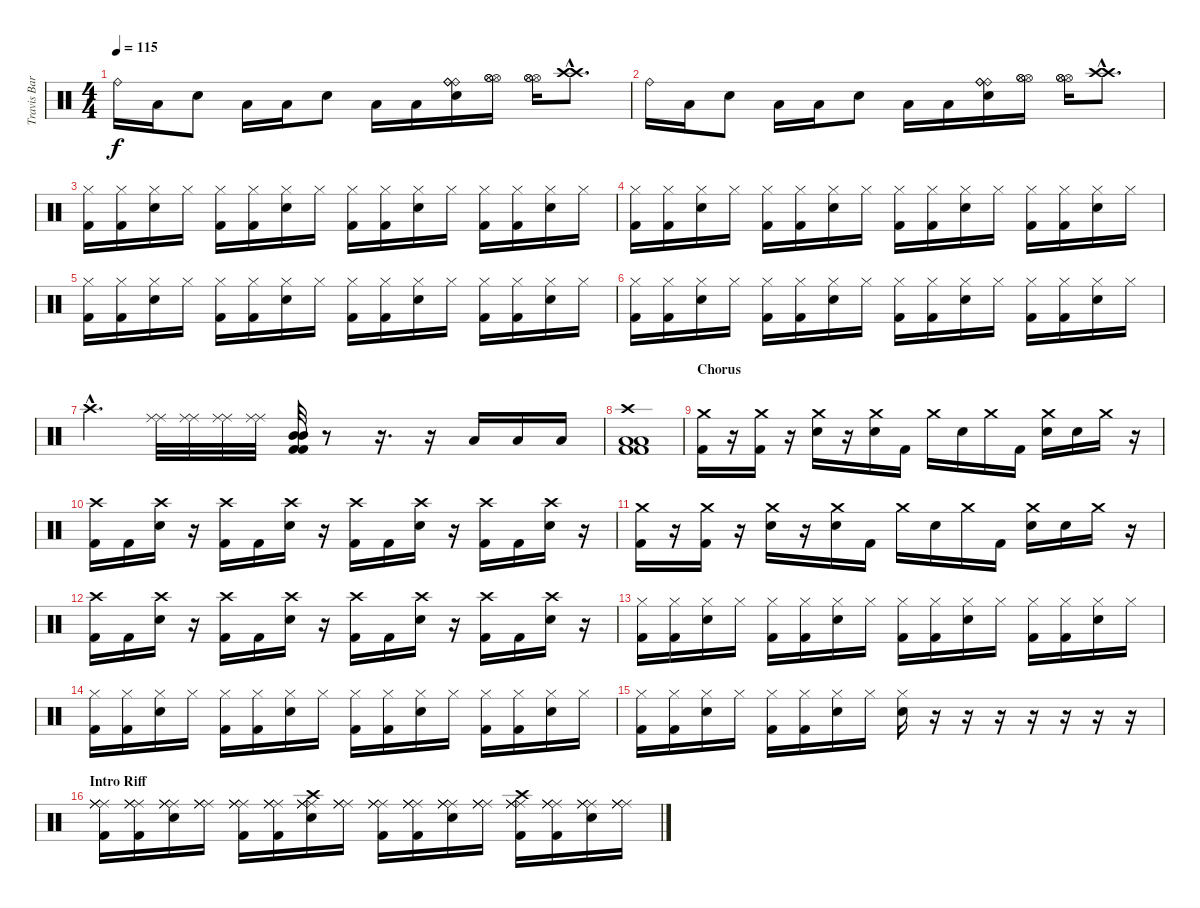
\track ("Travis Barker (Drums)" "Travis Bar") {instrument percussion}
\staff {score}
\articulation defaults
\ts (4 4)
\tempo 115
\clef neutral
\ks c "Ride (bell)".16{dy f} "Low Floor Tom (hit)".16 "Snare (hit) 2".8 "Low Floor Tom (hit)".16 "Low Floor Tom (hit)".16 "Snare (hit) 2".8 "Low Floor Tom (hit)".16 "Low Floor Tom (hit)".16
("Snare (hit) 2" "Ride (bell)" "Ride (bell)" "Ride (bell)").16 ("Hi-Hat (open)" "Hi-Hat (open)" "Hi-Hat (open)").16 ("Hi-Hat (open)" "Hi-Hat (open)" "Hi-Hat (open)").16 ("Crash high (hit)"{hac} "Crash high (hit)"{hac}).8{d} |
"Ride (bell)".16 "Low Floor Tom (hit)".16 "Snare (hit) 2".8 "Low Floor Tom (hit)".16 "Low Floor Tom (hit)".16 "Snare (hit) 2".8 "Low Floor Tom (hit)".16 "Low Floor Tom (hit)".16 ("Snare (hit) 2" "Ride (bell)" "Ride (bell)" "Ride (bell)").16 ("Hi-Hat (open)" "Hi-Hat (open)" "Hi-Hat (open)").16 ("Hi-Hat (open)" "Hi-Hat (open)" "Hi-Hat (open)").16 ("Crash high (hit)"{hac} "Crash high (hit)"{hac}).8{d} |
("Hi-Hat (closed)" "Kick (hit) 2").16 ("Hi-Hat (closed)" "Kick (hit) 2").16 ("Hi-Hat (closed)" "Snare (hit) 2").16 "Hi-Hat (closed)".16 ("Hi-Hat (closed)" "Kick (hit) 2").16 ("Hi-Hat (closed)" "Kick (hit) 2").16 ("Hi-Hat (closed)" "Snare (hit) 2").16 "Hi-Hat (closed)".16 ("Hi-Hat (closed)" "Kick (hit) 2").16 ("Hi-Hat (closed)" "Kick (hit) 2").16 ("Hi-Hat (closed)" "Snare (hit) 2").16 "Hi-Hat (closed)".16 ("Hi-Hat (closed)" "Kick (hit) 2").16 ("Hi-Hat (closed)" "Kick (hit) 2").16 ("Hi-Hat (closed)" "Snare (hit) 2").16 "Hi-Hat (closed)".16 |
("Hi-Hat (closed)" "Kick (hit) 2").16 ("Hi-Hat (closed)" "Kick (hit) 2").16 ("Hi-Hat (closed)" "Snare (hit) 2").16 "Hi-Hat (closed)".16 ("Hi-Hat (closed)" "Kick (hit) 2").16 ("Hi-Hat (closed)" "Kick (hit) 2").16 ("Hi-Hat (closed)" "Snare (hit) 2").16 "Hi-Hat (closed)".16 ("Hi-Hat (closed)" "Kick (hit) 2").16 ("Hi-Hat (closed)" "Kick (hit) 2").16 ("Hi-Hat (closed)" "Snare (hit) 2").16 "Hi-Hat (closed)".16 ("Hi-Hat (closed)" "Kick (hit) 2").16 ("Hi-Hat (closed)" "Kick (hit) 2").16 ("Hi-Hat (closed)" "Snare (hit) 2").16 "Hi-Hat (closed)".16 |
("Hi-Hat (closed)" "Kick (hit) 2").16 ("Hi-Hat (closed)" "Kick (hit) 2").16 ("Hi-Hat (closed)" "Snare (hit) 2").16 "Hi-Hat (closed)".16 ("Hi-Hat (closed)" "Kick (hit) 2").16 ("Hi-Hat (closed)" "Kick (hit) 2").16 ("Hi-Hat (closed)" "Snare (hit) 2").16 "Hi-Hat (closed)".16 ("Hi-Hat (closed)" "Kick (hit) 2").16 ("Hi-Hat (closed)" "Kick (hit) 2").16 ("Hi-Hat (closed)" "Snare (hit) 2").16 "Hi-Hat (closed)".16 ("Hi-Hat (closed)" "Kick (hit) 2").16 ("Hi-Hat (closed)" "Kick (hit) 2").16 ("Hi-Hat (closed)" "Snare (hit) 2").16 "Hi-Hat (closed)".16 |
("Hi-Hat (closed)" "Kick (hit) 2").16 ("Hi-Hat (closed)" "Kick (hit) 2").16 ("Hi-Hat (closed)" "Snare (hit) 2").16 "Hi-Hat (closed)".16 ("Hi-Hat (closed)" "Kick (hit) 2").16 ("Hi-Hat (closed)" "Kick (hit) 2").16 ("Hi-Hat (closed)" "Snare (hit) 2").16 "Hi-Hat (closed)".16 ("Hi-Hat (closed)" "Kick (hit) 2").16 ("Hi-Hat (closed)" "Kick (hit) 2").16 ("Hi-Hat (closed)" "Snare (hit) 2").16 "Hi-Hat (closed)".16 ("Hi-Hat (closed)" "Kick (hit) 2").16 ("Hi-Hat (closed)" "Kick (hit) 2").16 ("Hi-Hat (closed)" "Snare (hit) 2").16 "Hi-Hat (closed)".16 |
"Crash high (hit)"{hac}.4{d} ("Ride (middle)" "Ride (middle)").32 ("Ride (middle)" "Ride (middle)").32 ("Ride (middle)" "Ride (middle)").32 ("Ride (middle)" "Ride (middle)").32 ("Mid Tom (hit)" "Mid Tom (hit)" "Kick (hit) 2" "Kick (hit) 2").32 r.8 r.16{d} r.16 "Low Floor Tom (hit)".16 "Low Floor Tom (hit)".16 "Low Floor Tom (hit)".16 |
("Kick (hit) 2" "Kick (hit) 2" "Low Floor Tom (hit)" "Low Floor Tom (hit)" "Crash high (hit)").1 |
\section ("" "Chorus")
("Crash medium (hit)" "Kick (hit) 2").16 r.16 ("Crash medium (hit)" "Kick (hit) 2").16 r.16 ("Crash medium (hit)" "Snare (hit) 2").16 r.16 ("Crash medium (hit)" "Snare (hit) 2").16 "Kick (hit) 2".16 "Crash medium (hit)".16 "Snare (hit) 2".16 "Crash medium (hit)".16 "Kick (hit) 2".16 ("Crash medium (hit)" "Snare (hit) 2").16 "Snare (hit) 2".16 "Crash medium (hit)".16 r.16 |
("Crash high (hit)" "Kick (hit) 2").16 "Kick (hit) 2".16 ("Crash high (hit)" "Snare (hit) 2").16 r.16 ("Crash high (hit)" "Kick (hit) 2").16 "Kick (hit) 2".16 ("Crash high (hit)" "Snare (hit) 2").16 r.16 ("Crash high (hit)" "Kick (hit) 2").16 "Kick (hit) 2".16 ("Crash high (hit)" "Snare (hit) 2").16 r.16 ("Crash high (hit)" "Kick (hit) 2").16 "Kick (hit) 2".16 ("Crash high (hit)" "Snare (hit) 2").16 r.16 |
("Crash medium (hit)" "Kick (hit) 2").16 r.16 ("Crash medium (hit)" "Kick (hit) 2").16 r.16 ("Crash medium (hit)" "Snare (hit) 2").16 r.16 ("Crash medium (hit)" "Snare (hit) 2").16 "Kick (hit) 2".16 "Crash medium (hit)".16 "Snare (hit) 2".16 "Crash medium (hit)".16 "Kick (hit) 2".16 ("Crash medium (hit)" "Snare (hit) 2").16 "Snare (hit) 2".16 "Crash medium (hit)".16 r.16 |
("Crash high (hit)" "Kick (hit) 2").16 "Kick (hit) 2".16 ("Crash high (hit)" "Snare (hit) 2").16 r.16 ("Crash high (hit)" "Kick (hit) 2").16 "Kick (hit) 2".16 ("Crash high (hit)" "Snare (hit) 2").16 r.16 ("Crash high (hit)" "Kick (hit) 2").16 "Kick (hit) 2".16 ("Crash high (hit)" "Snare (hit) 2").16 r.16 ("Crash high (hit)" "Kick (hit) 2").16 "Kick (hit) 2".16 ("Crash high (hit)" "Snare (hit) 2").16 r.16 |
("Hi-Hat (closed)" "Kick (hit) 2").16 ("Hi-Hat (closed)" "Kick (hit) 2").16 ("Hi-Hat (closed)" "Snare (hit) 2").16 "Hi-Hat (closed)".16 ("Hi-Hat (closed)" "Kick (hit) 2").16 ("Hi-Hat (closed)" "Kick (hit) 2").16 ("Hi-Hat (closed)" "Snare (hit) 2").16 "Hi-Hat (closed)".16 ("Hi-Hat (closed)" "Kick (hit) 2").16 ("Hi-Hat (closed)" "Kick (hit) 2").16 ("Hi-Hat (closed)" "Snare (hit) 2").16 "Hi-Hat (closed)".16 ("Hi-Hat (closed)" "Kick (hit) 2").16 ("Hi-Hat (closed)" "Kick (hit) 2").16 ("Hi-Hat (closed)" "Snare (hit) 2").16 "Hi-Hat (closed)".16 |
("Hi-Hat (closed)" "Kick (hit) 2").16 ("Hi-Hat (closed)" "Kick (hit) 2").16 ("Hi-Hat (closed)" "Snare (hit) 2").16 "Hi-Hat (closed)".16 ("Hi-Hat (closed)" "Kick (hit) 2").16 ("Hi-Hat (closed)" "Kick (hit) 2").16 ("Hi-Hat (closed)" "Snare (hit) 2").16 "Hi-Hat (closed)".16 ("Hi-Hat (closed)" "Kick (hit) 2").16 ("Hi-Hat (closed)" "Kick (hit) 2").16 ("Hi-Hat (closed)" "Snare (hit) 2").16 "Hi-Hat (closed)".16 ("Hi-Hat (closed)" "Kick (hit) 2").16 ("Hi-Hat (closed)" "Kick (hit) 2").16 ("Hi-Hat (closed)" "Snare (hit) 2").16 "Hi-Hat (closed)".16 |
("Hi-Hat (closed)" "Kick (hit) 2").16 ("Hi-Hat (closed)" "Kick (hit) 2").16 ("Hi-Hat (closed)" "Snare (hit) 2").16 "Hi-Hat (closed)".16 ("Hi-Hat (closed)" "Kick (hit) 2").16 ("Hi-Hat (closed)" "Kick (hit) 2").16 ("Hi-Hat (closed)" "Snare (hit) 2").16 "Hi-Hat (closed)".16 ("Hi-Hat (closed)" "Snare (hit) 2").16 r.16 r.16 r.16 r.16 r.16 r.16 r.16 |
\section ("" "Intro Riff")
("Ride (middle)" "Kick (hit) 2" "Ride (middle)" "Ride (middle)" "Ride (middle)").16 ("Ride (middle)" "Kick (hit) 2" "Ride (middle)" "Ride (middle)" "Ride (middle)").16 ("Ride (middle)" "Snare (hit) 2" "Ride (middle)" "Ride (middle)" "Ride (middle)").16 ("Ride (middle)" "Ride (middle)" "Ride (middle)" "Ride (middle)").16 ("Ride (middle)" "Kick (hit) 2" "Ride (middle)" "Ride (middle)" "Ride (middle)").16 ("Ride (middle)" "Kick (hit) 2" "Ride (middle)" "Ride (middle)" "Ride (middle)").16 ("Ride (middle)" "Crash high (hit)" "Snare (hit) 2" "Ride (middle)" "Ride (middle)" "Ride (middle)").16 ("Ride (middle)" "Ride (middle)" "Ride (middle)" "Ride (middle)").16 ("Ride (middle)" "Kick (hit) 2" "Ride (middle)" "Ride (middle)" "Ride (middle)").16 ("Ride (middle)" "Kick (hit) 2" "Ride (middle)" "Ride (middle)" "Ride (middle)").16 ("Ride (middle)" "Snare (hit) 2" "Ride (middle)" "Ride (middle)" "Ride (middle)").16 ("Ride (middle)" "Ride (middle)" "Ride (middle)" "Ride (middle)").16 ("Ride (middle)" "Crash high (hit)" "Kick (hit) 2" "Ride (middle)" "Ride (middle)" "Ride (middle)").16 ("Ride (middle)" "Kick (hit) 2" "Ride (middle)" "Ride (middle)" "Ride (middle)").16 ("Ride (middle)" "Snare (hit) 2" "Ride (middle)" "Ride (middle)" "Ride (middle)").16 ("Ride (middle)" "Ride (middle)" "Ride (middle)" "Ride (middle)").16
